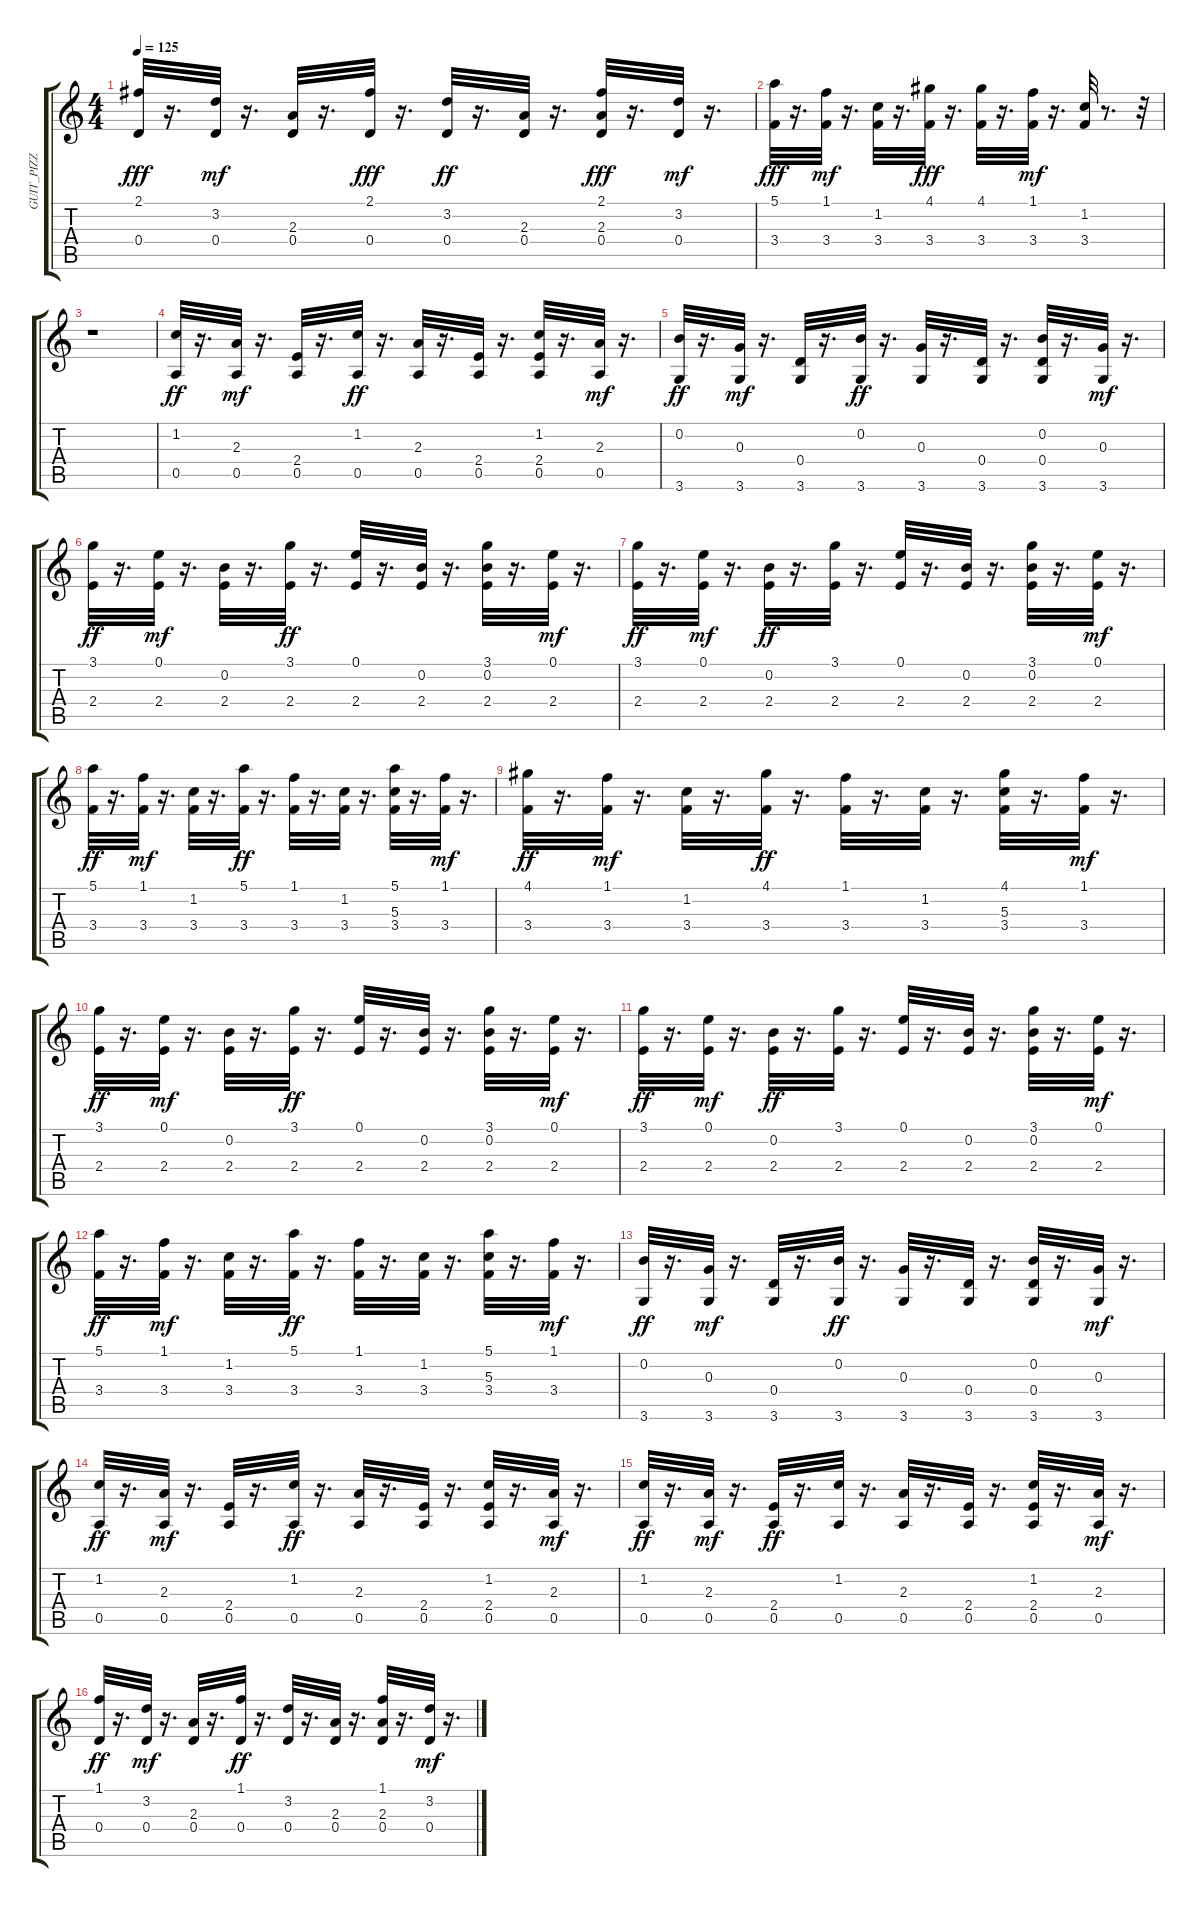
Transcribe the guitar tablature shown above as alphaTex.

\track ("GUIT_PIZZ" "GUIT_PIZZ") {instrument electricguitarmuted}
\staff {score tabs}
\tuning (E4 B3 G3 D3 A2 E2) {hide}
\ts (4 4)
\tempo 125
\clef g2
\ks c
(2.1 0.4).32{dy fff} r.16{d} (3.2 0.4).32{dy mf} r.16{d} (2.3 0.4).32 r.16{d} (2.1 0.4).32{dy fff} r.16{d} (3.2 0.4).32{dy ff} r.16{d} (2.3 0.4).32 r.16{d} (2.1 2.3 0.4).32{dy fff} r.16{d} (3.2 0.4).32{dy mf} r.16{d} |
(5.1 3.4).32{dy fff} r.16{d} (1.1 3.4).32{dy mf} r.16{d} (1.2 3.4).32 r.16{d} (4.1 3.4).32{dy fff} r.16{d} (4.1 3.4).32 r.16{d} (1.1 3.4).32{dy mf} r.16{d} (1.2 3.4).32 r.8{d} r.32 |
r.1 |
(1.2 0.5).32{dy ff} r.16{d} (2.3 0.5).32{dy mf} r.16{d} (2.4 0.5).32 r.16{d} (1.2 0.5).32{dy ff} r.16{d} (2.3 0.5).32 r.16{d} (2.4 0.5).32 r.16{d} (1.2 2.4 0.5).32 r.16{d} (2.3 0.5).32{dy mf} r.16{d} |
(0.2 3.6).32{dy ff} r.16{d} (0.3 3.6).32{dy mf} r.16{d} (0.4 3.6).32 r.16{d} (0.2 3.6).32{dy ff} r.16{d} (0.3 3.6).32 r.16{d} (0.4 3.6).32 r.16{d} (0.2 0.4 3.6).32 r.16{d} (0.3 3.6).32{dy mf} r.16{d} |
(3.1 2.4).32{dy ff} r.16{d} (0.1 2.4).32{dy mf} r.16{d} (0.2 2.4).32 r.16{d} (3.1 2.4).32{dy ff} r.16{d} (0.1 2.4).32 r.16{d} (0.2 2.4).32 r.16{d} (3.1 0.2 2.4).32 r.16{d} (0.1 2.4).32{dy mf} r.16{d} |
(3.1 2.4).32{dy ff} r.16{d} (0.1 2.4).32{dy mf} r.16{d} (0.2 2.4).32{dy ff} r.16{d} (3.1 2.4).32 r.16{d} (0.1 2.4).32 r.16{d} (0.2 2.4).32 r.16{d} (3.1 0.2 2.4).32 r.16{d} (0.1 2.4).32{dy mf} r.16{d} |
(5.1 3.4).32{dy ff} r.16{d} (1.1 3.4).32{dy mf} r.16{d} (1.2 3.4).32 r.16{d} (5.1 3.4).32{dy ff} r.16{d} (1.1 3.4).32 r.16{d} (1.2 3.4).32 r.16{d} (5.1 5.3 3.4).32 r.16{d} (1.1 3.4).32{dy mf} r.16{d} |
(4.1 3.4).32{dy ff} r.16{d} (1.1 3.4).32{dy mf} r.16{d} (1.2 3.4).32 r.16{d} (4.1 3.4).32{dy ff} r.16{d} (1.1 3.4).32 r.16{d} (1.2 3.4).32 r.16{d} (4.1 5.3 3.4).32 r.16{d} (1.1 3.4).32{dy mf} r.16{d} |
(3.1 2.4).32{dy ff} r.16{d} (0.1 2.4).32{dy mf} r.16{d} (0.2 2.4).32 r.16{d} (3.1 2.4).32{dy ff} r.16{d} (0.1 2.4).32 r.16{d} (0.2 2.4).32 r.16{d} (3.1 0.2 2.4).32 r.16{d} (0.1 2.4).32{dy mf} r.16{d} |
(3.1 2.4).32{dy ff} r.16{d} (0.1 2.4).32{dy mf} r.16{d} (0.2 2.4).32{dy ff} r.16{d} (3.1 2.4).32 r.16{d} (0.1 2.4).32 r.16{d} (0.2 2.4).32 r.16{d} (3.1 0.2 2.4).32 r.16{d} (0.1 2.4).32{dy mf} r.16{d} |
(5.1 3.4).32{dy ff} r.16{d} (1.1 3.4).32{dy mf} r.16{d} (1.2 3.4).32 r.16{d} (5.1 3.4).32{dy ff} r.16{d} (1.1 3.4).32 r.16{d} (1.2 3.4).32 r.16{d} (5.1 5.3 3.4).32 r.16{d} (1.1 3.4).32{dy mf} r.16{d} |
(0.2 3.6).32{dy ff} r.16{d} (0.3 3.6).32{dy mf} r.16{d} (0.4 3.6).32 r.16{d} (0.2 3.6).32{dy ff} r.16{d} (0.3 3.6).32 r.16{d} (0.4 3.6).32 r.16{d} (0.2 0.4 3.6).32 r.16{d} (0.3 3.6).32{dy mf} r.16{d} |
(1.2 0.5).32{dy ff} r.16{d} (2.3 0.5).32{dy mf} r.16{d} (2.4 0.5).32 r.16{d} (1.2 0.5).32{dy ff} r.16{d} (2.3 0.5).32 r.16{d} (2.4 0.5).32 r.16{d} (1.2 2.4 0.5).32 r.16{d} (2.3 0.5).32{dy mf} r.16{d} |
(1.2 0.5).32{dy ff} r.16{d} (2.3 0.5).32{dy mf} r.16{d} (2.4 0.5).32{dy ff} r.16{d} (1.2 0.5).32 r.16{d} (2.3 0.5).32 r.16{d} (2.4 0.5).32 r.16{d} (1.2 2.4 0.5).32 r.16{d} (2.3 0.5).32{dy mf} r.16{d} |
(1.1 0.4).32{dy ff} r.16{d} (3.2 0.4).32{dy mf} r.16{d} (2.3 0.4).32 r.16{d} (1.1 0.4).32{dy ff} r.16{d} (3.2 0.4).32 r.16{d} (2.3 0.4).32 r.16{d} (1.1 2.3 0.4).32 r.16{d} (3.2 0.4).32{dy mf} r.16{d}
